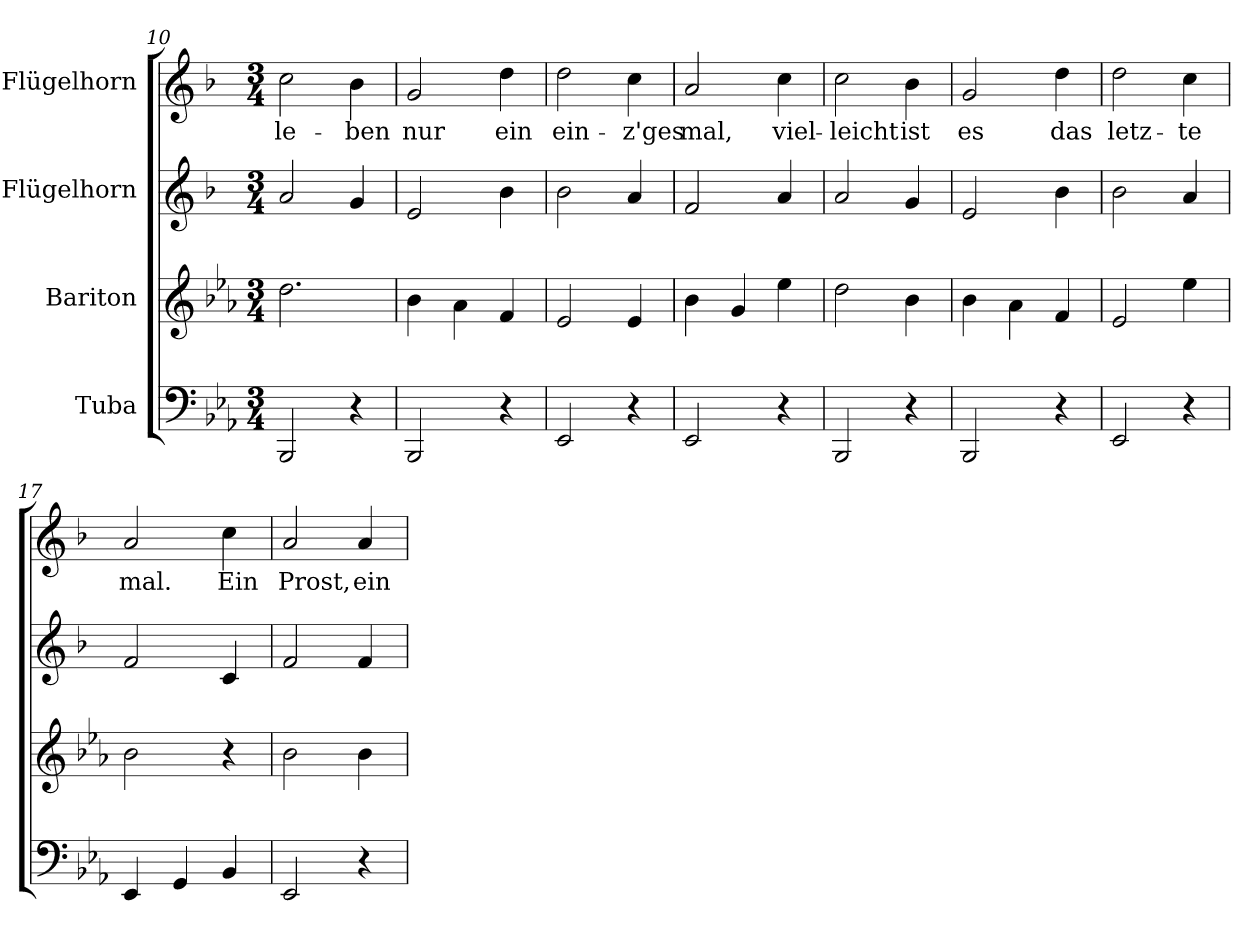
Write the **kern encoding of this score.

**kern	**kern	**kern	**kern	**text
*part4	*part3	*part2	*part1	*part1
*staff4	*staff3	*staff2	*staff1	*staff1
*I"Tuba	*I"Bariton	*I"Flügelhorn	*I"Flügelhorn	*
!!LO:LB:g=z
*clefF4	*clefG2	*clefG2	*clefG2	*
*	*ITrd8c14	*ITrd1c2	*ITrd1c2	*
*k[b-e-a-]	*k[b-e-a-]	*k[b-e-a-]	*k[b-e-a-]	*
*E-:	*E-:	*E-:	*E-:	*
*M3/4	*M3/4	*M3/4	*M3/4	*
=10	=10	=10	=10	=10
!	!	!	!	!LO:LY:b:color=#000000
2BBB-i/	2.di\	2gi/	2b-i\	le-
!	!	!	!	!LO:LY:b:color=#000000
4r	.	4fi/	4a-i\	-ben
=11	=11	=11	=11	=11
!	!	!	!	!LO:LY:b:color=#000000
2BBB-i/	4B-i\	2di/	2fi/	nur
.	4A-i\	.	.	.
!	!	!	!	!LO:LY:b:color=#000000
4r	4Fi/	4a-i\	4cci\	ein
=12	=12	=12	=12	=12
!	!	!	!	!LO:LY:b:color=#000000
2EE-i/	2E-i/	2a-i\	2cci\	ein-
!	!	!	!	!LO:LY:b:color=#000000
4r	4E-i/	4gi/	4b-i\	-z'ges
=13	=13	=13	=13	=13
!	!	!	!	!LO:LY:b:color=#000000
2EE-i/	4B-i\	2e-i/	2gi/	mal,
.	4Gi/	.	.	.
!	!	!	!	!LO:LY:b:color=#000000
4r	4e-i\	4gi/	4b-i\	viel-
=14	=14	=14	=14	=14
!	!	!	!	!LO:LY:b:color=#000000
2BBB-i/	2di\	2gi/	2b-i\	-leicht
!	!	!	!	!LO:LY:b:color=#000000
4r	4B-i\	4fi/	4a-i\	ist
=15	=15	=15	=15	=15
!	!	!	!	!LO:LY:b:color=#000000
2BBB-i/	4B-i\	2di/	2fi/	es
.	4A-i\	.	.	.
!	!	!	!	!LO:LY:b:color=#000000
4r	4Fi/	4a-i\	4cci\	das
=16	=16	=16	=16	=16
!	!	!	!	!LO:LY:b:color=#000000
2EE-i/	2E-i/	2a-i\	2cci\	letz-
!	!	!	!	!LO:LY:b:color=#000000
4r	4e-i\	4gi/	4b-i\	-te
=17	=17	=17	=17	=17
!	!	!	!	!LO:LY:b:color=#000000
4EE-i/	2B-i\	2e-i/	2gi/	mal.
4GGi/	.	.	.	.
!	!	!	!	!LO:LY:b:color=#000000
4BB-i/	4r	4B-i/	4b-i\	Ein
!!LO:LB:g=z
=18	=18	=18	=18	=18
!	!	!	!	!LO:LY:b:color=#000000
2EE-i/	2B-i\	2e-i/	2gi/	Prost,
!	!	!	!	!LO:LY:b:color=#000000
4r	4B-i\	4e-i/	4gi/	ein
=	=	=	=	=
*-	*-	*-	*-	*-
